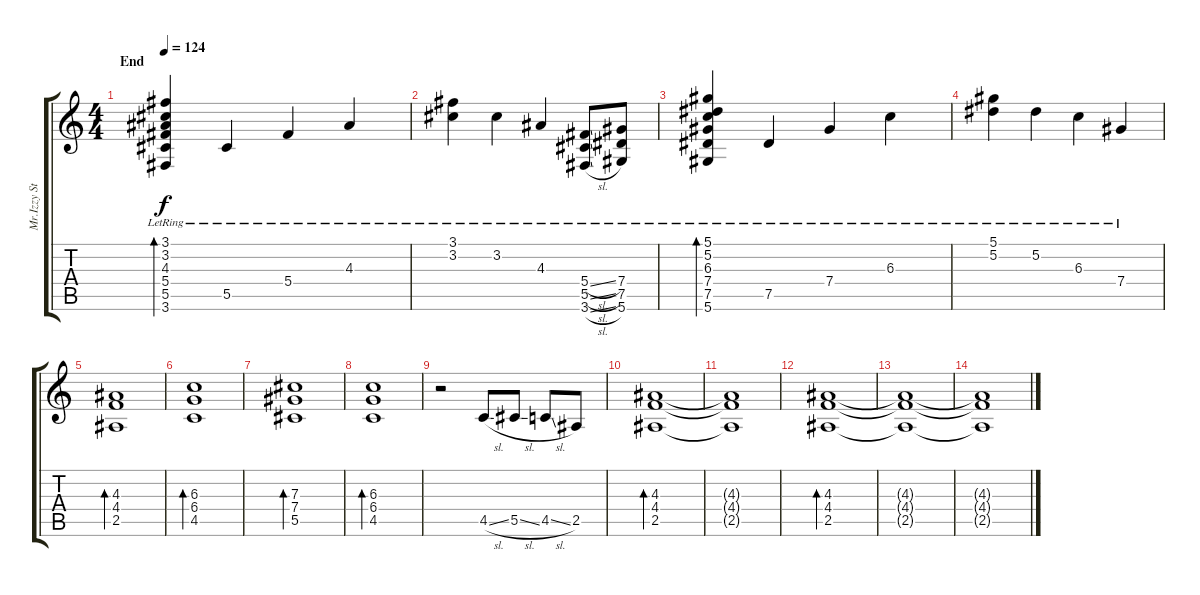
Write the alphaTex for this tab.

\track ("Mr.Izzy Stradlin" "Mr.Izzy St") {instrument distortionguitar}
\staff {score tabs}
\tuning (Eb4 Bb3 Gb3 Db3 Ab2 Eb2) {hide}
\ts (4 4)
\section ("" "End")
\tempo 124
\clef g2
\ks c
(3.1{lr} 3.2{lr} 4.3{lr} 5.4{lr} 5.5{lr} 3.6{lr}).4{bd 240 dy f} 5.5{lr}.4 5.4{lr}.4 4.3{lr}.4 |
(3.1{lr} 3.2{lr}).4 3.2{lr}.4 4.3{lr}.4 (5.4{sl lr} 5.5{sl lr} 3.6{sl lr}).8 (7.4{lr} 7.5{lr} 5.6{lr}).8 |
(5.1{lr} 5.2{lr} 6.3{lr} 7.4{lr} 7.5{lr} 5.6{lr}).4{bd 240} 7.5{lr}.4 7.4{lr}.4 6.3{lr}.4 |
(5.1{lr} 5.2{lr}).4 5.2{lr}.4 6.3{lr}.4 7.4{lr}.4 |
(4.3 4.4 2.5).1{bd 480} |
(6.3 6.4 4.5).1{bd 480} |
(7.3 7.4 5.5).1{bd 480} |
(6.3 6.4 4.5).1{bd 480} |
r.2 4.5{sl}.8 5.5{sl}.8 4.5{sl}.8 2.5.8 |
(4.3 4.4 2.5).1{bd 480} |
(4.3{t} 4.4{t} 2.5{t}).1 |
(4.3 4.4 2.5).1{bd 480} |
(4.3{t} 4.4{t} 2.5{t}).1 |
(4.3{t} 4.4{t} 2.5{t}).1
